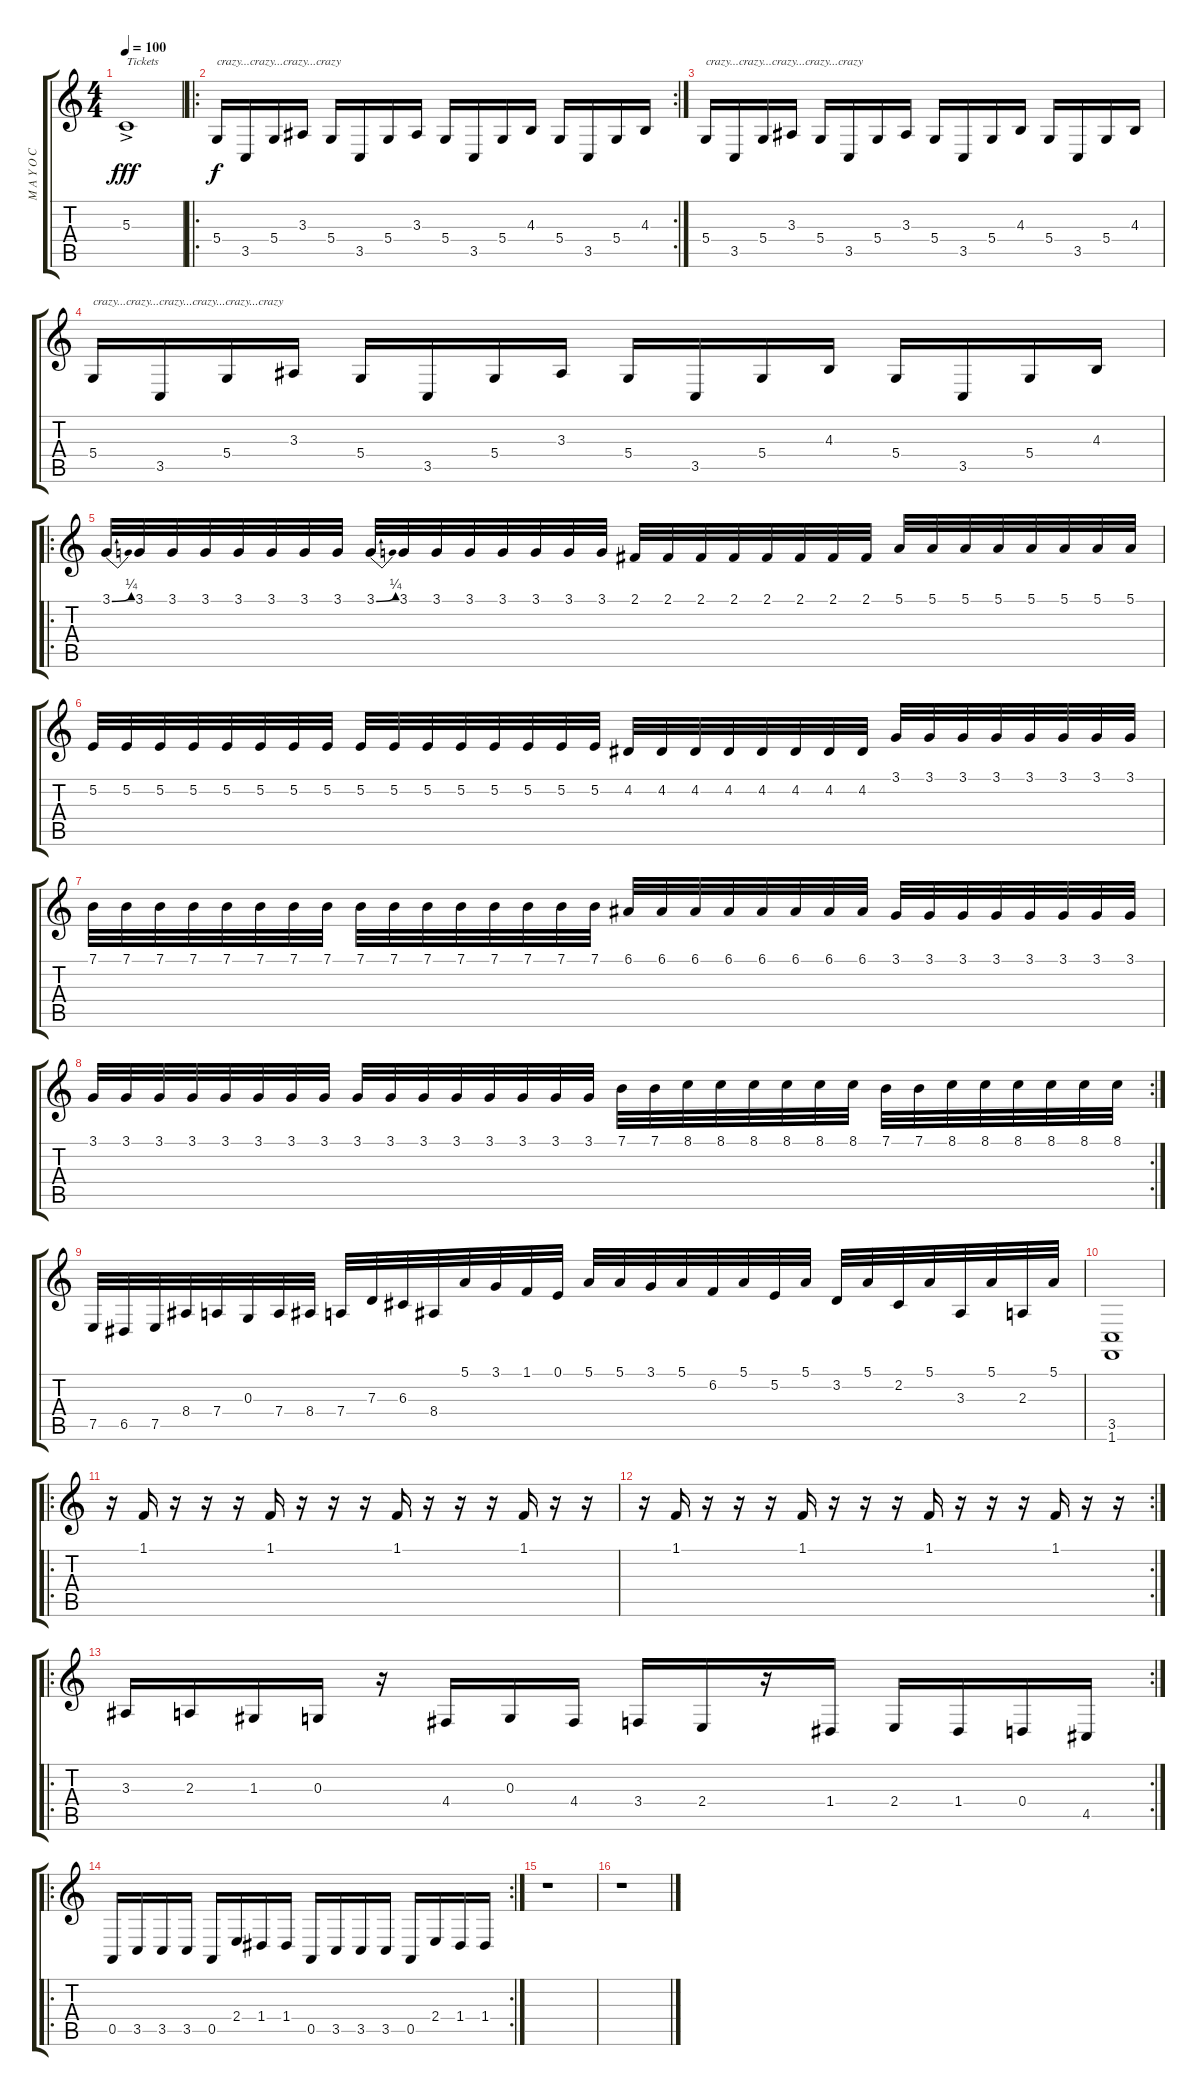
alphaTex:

\track ("M A Y O C C U R" "M A Y O C ") {instrument rockorgan}
\staff {score tabs}
\tuning (E4 B3 G3 D3 A2 E2) {hide}
\ts (4 4)
\tempo 100
\clef g2
\ks c
5.3{ac}.1{txt "Tickets" dy fff instrument rockorgan} |
\ro
\rc 2
5.4.16{txt "crazy...crazy...crazy...crazy" dy f} 3.5.16 5.4.16 3.3.16 5.4.16 3.5.16 5.4.16 3.3.16 5.4.16 3.5.16 5.4.16 4.3.16 5.4.16 3.5.16 5.4.16 4.3.16 |
5.4.16{txt "crazy...crazy...crazy...crazy...crazy"} 3.5.16 5.4.16 3.3.16 5.4.16 3.5.16 5.4.16 3.3.16 5.4.16 3.5.16 5.4.16 4.3.16 5.4.16 3.5.16 5.4.16 4.3.16 |
5.4.16{txt "crazy...crazy...crazy...crazy...crazy...crazy"} 3.5.16 5.4.16 3.3.16 5.4.16 3.5.16 5.4.16 3.3.16 5.4.16 3.5.16 5.4.16 4.3.16 5.4.16 3.5.16 5.4.16 4.3.16 |
\ro
3.1{be (bend 0 0 60 1)}.32 3.1.32 3.1.32 3.1.32 3.1.32 3.1.32 3.1.32 3.1.32 3.1{be (bend 0 0 60 1)}.32 3.1.32 3.1.32 3.1.32 3.1.32 3.1.32 3.1.32 3.1.32 2.1.32 2.1.32 2.1.32 2.1.32 2.1.32 2.1.32 2.1.32 2.1.32 5.1.32 5.1.32 5.1.32 5.1.32 5.1.32 5.1.32 5.1.32 5.1.32 |
5.2.32 5.2.32 5.2.32 5.2.32 5.2.32 5.2.32 5.2.32 5.2.32 5.2.32 5.2.32 5.2.32 5.2.32 5.2.32 5.2.32 5.2.32 5.2.32 4.2.32 4.2.32 4.2.32 4.2.32 4.2.32 4.2.32 4.2.32 4.2.32 3.1.32 3.1.32 3.1.32 3.1.32 3.1.32 3.1.32 3.1.32 3.1.32 |
7.1.32 7.1.32 7.1.32 7.1.32 7.1.32 7.1.32 7.1.32 7.1.32 7.1.32 7.1.32 7.1.32 7.1.32 7.1.32 7.1.32 7.1.32 7.1.32 6.1.32 6.1.32 6.1.32 6.1.32 6.1.32 6.1.32 6.1.32 6.1.32 3.1.32 3.1.32 3.1.32 3.1.32 3.1.32 3.1.32 3.1.32 3.1.32 |
\rc 2
3.1.32 3.1.32 3.1.32 3.1.32 3.1.32 3.1.32 3.1.32 3.1.32 3.1.32 3.1.32 3.1.32 3.1.32 3.1.32 3.1.32 3.1.32 3.1.32 7.1.32 7.1.32 8.1.32 8.1.32 8.1.32 8.1.32 8.1.32 8.1.32 7.1.32 7.1.32 8.1.32 8.1.32 8.1.32 8.1.32 8.1.32 8.1.32 |
7.5.32 6.5.32 7.5.32 8.4.32 7.4.32 0.3.32 7.4.32 8.4.32 7.4.32 7.3.32 6.3.32 8.4.32 5.1.32 3.1.32 1.1.32 0.1.32 5.1.32 5.1.32 3.1.32 5.1.32 6.2.32 5.1.32 5.2.32 5.1.32 3.2.32 5.1.32 2.2.32 5.1.32 3.3.32 5.1.32 2.3.32 5.1.32 |
(3.5 1.6).1 |
\ro
r.16 1.1.16 r.16 r.16 r.16 1.1.16 r.16 r.16 r.16 1.1.16 r.16 r.16 r.16 1.1.16 r.16 r.16 |
\rc 2
r.16 1.1.16 r.16 r.16 r.16 1.1.16 r.16 r.16 r.16 1.1.16 r.16 r.16 r.16 1.1.16 r.16 r.16 |
\ro
\rc 2
3.3.16 2.3.16 1.3.16 0.3.16 r.16 4.4.16 0.3.16 4.4.16 3.4.16 2.4.16 r.16 1.4.16 2.4.16 1.4.16 0.4.16 4.5.16 |
\ro
\rc 2
0.5.16 3.5.16 3.5.16 3.5.16 0.5.16 2.4.16 1.4.16 1.4.16 0.5.16 3.5.16 3.5.16 3.5.16 0.5.16 2.4.16 1.4.16 1.4.16 |
r.1 |
r.1
